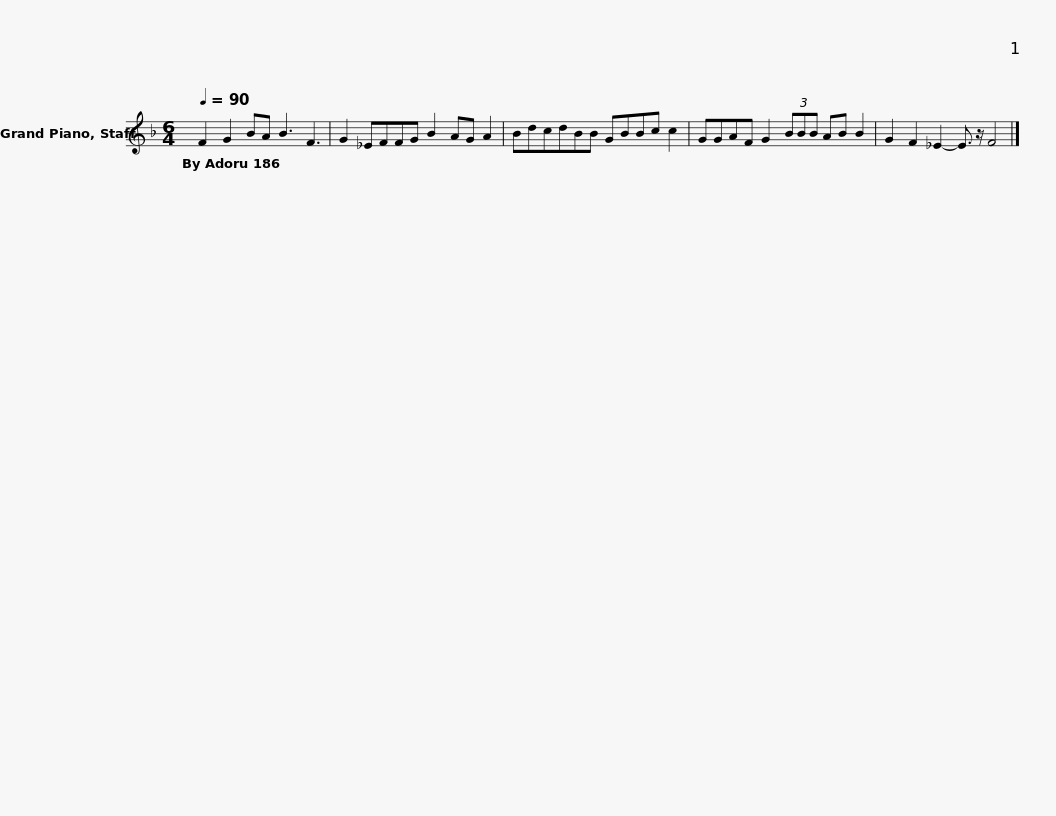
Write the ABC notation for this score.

X:1
L:1/8
Q:1/4=90
M:6/4
I:linebreak $
K:F
V:1 treble
V:1
 F2 G2 BA B3 F3 | G2 _EFFG B2 AG A2 | BdcdBB GBBc c2 | GGAF G2 (3BBB AB B2 |$ G2 F2 _E2- E3/2 z/ F4 |] %5
